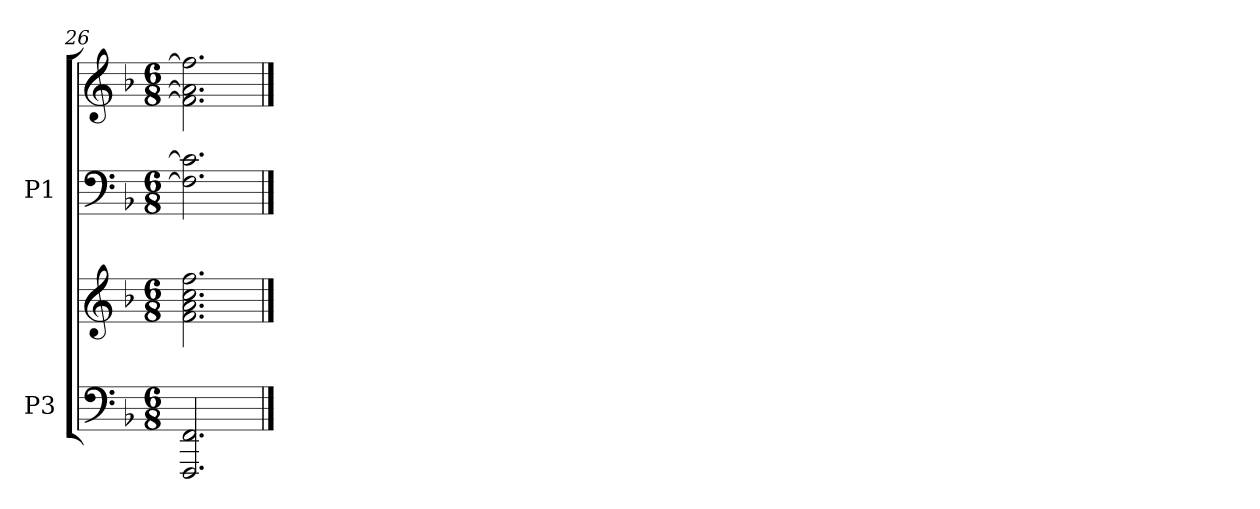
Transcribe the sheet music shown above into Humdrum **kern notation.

**kern	**kern	**kern	**kern
*part2	*part2	*part1	*part1
*staff4	*staff3	*staff2	*staff1
*I"P3	*	*I"P1	*
*clefF4	*clefG2	*clefF4	*clefG2
*k[b-]	*k[b-]	*k[b-]	*k[b-]
*F:	*F:	*F:	*F:
*M6/8	*M6/8	*M6/8	*M6/8
=26	=26	=26	=26
2.FFFi/ 2.FFi	2.fi\ 2.ai 2.cci 2.ffi	2.Fi\] 2.ci]	2.fi\] 2.ai] 2.ffi]
==	==	==	==
*-	*-	*-	*-
